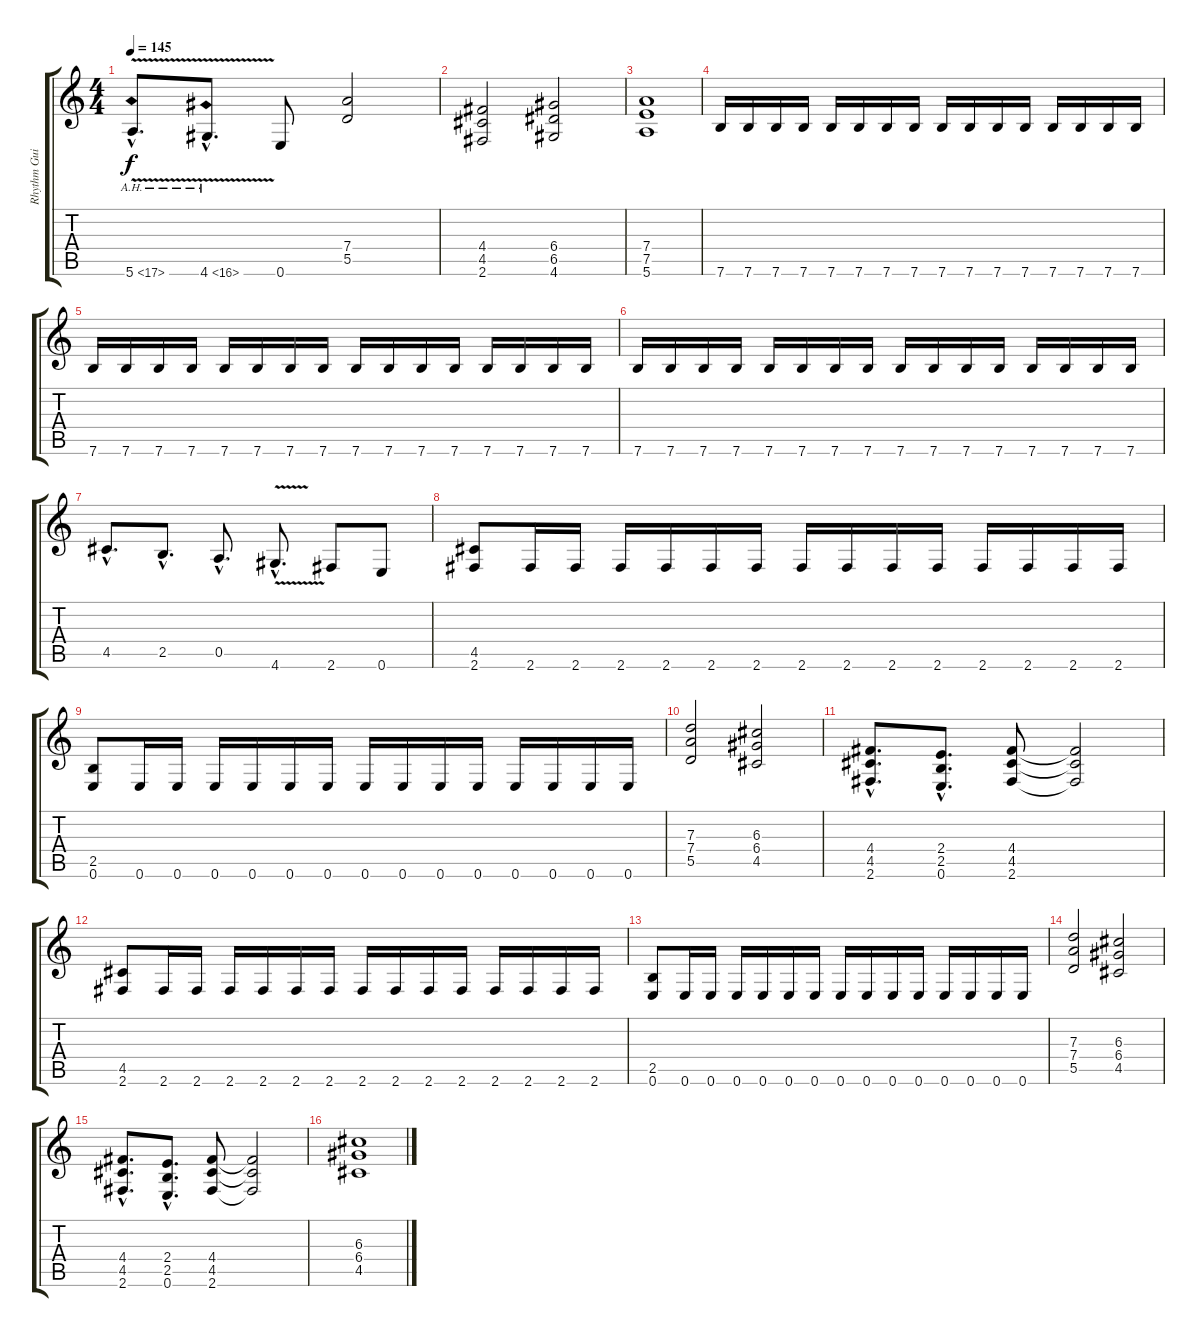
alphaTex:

\track ("Rhythm Guitar 1" "Rhythm Gui") {instrument distortionguitar}
\staff {score tabs}
\tuning (E4 B3 G3 D3 A2 E2) {hide}
\ts (4 4)
\tempo 145
\clef g2
\ks c
5.6{ah 12 v hac}.8{d dy f} 4.6{ah 12 v hac}.8{d} 0.6.8 (7.4 5.5).2 |
(4.4 4.5 2.6).2 (6.4 6.5 4.6).2 |
(7.4 7.5 5.6).1 |
7.6.16 7.6.16 7.6.16 7.6.16 7.6.16 7.6.16 7.6.16 7.6.16 7.6.16 7.6.16 7.6.16 7.6.16 7.6.16 7.6.16 7.6.16 7.6.16 |
7.6.16 7.6.16 7.6.16 7.6.16 7.6.16 7.6.16 7.6.16 7.6.16 7.6.16 7.6.16 7.6.16 7.6.16 7.6.16 7.6.16 7.6.16 7.6.16 |
7.6.16 7.6.16 7.6.16 7.6.16 7.6.16 7.6.16 7.6.16 7.6.16 7.6.16 7.6.16 7.6.16 7.6.16 7.6.16 7.6.16 7.6.16 7.6.16 |
4.5{hac}.8{d} 2.5{hac}.8{d} 0.5{hac}.8{d} 4.6{v hac}.8{d} 2.6.8 0.6.8 |
(4.5 2.6).8 2.6.16 2.6.16 2.6.16 2.6.16 2.6.16 2.6.16 2.6.16 2.6.16 2.6.16 2.6.16 2.6.16 2.6.16 2.6.16 2.6.16 |
(2.5 0.6).8 0.6.16 0.6.16 0.6.16 0.6.16 0.6.16 0.6.16 0.6.16 0.6.16 0.6.16 0.6.16 0.6.16 0.6.16 0.6.16 0.6.16 |
(7.3 7.4 5.5).2 (6.3 6.4 4.5).2 |
(4.4{hac} 4.5{hac} 2.6{hac}).8{d} (2.4{hac} 2.5{hac} 0.6{hac}).8{d} (4.4 4.5 2.6).8 (4.4{t} 4.5{t} 2.6{t}).2 |
(4.5 2.6).8 2.6.16 2.6.16 2.6.16 2.6.16 2.6.16 2.6.16 2.6.16 2.6.16 2.6.16 2.6.16 2.6.16 2.6.16 2.6.16 2.6.16 |
(2.5 0.6).8 0.6.16 0.6.16 0.6.16 0.6.16 0.6.16 0.6.16 0.6.16 0.6.16 0.6.16 0.6.16 0.6.16 0.6.16 0.6.16 0.6.16 |
(7.3 7.4 5.5).2 (6.3 6.4 4.5).2 |
(4.4{hac} 4.5{hac} 2.6{hac}).8{d} (2.4{hac} 2.5{hac} 0.6{hac}).8{d} (4.4 4.5 2.6).8 (4.4{t} 4.5{t} 2.6{t}).2 |
(6.3 6.4 4.5).1
